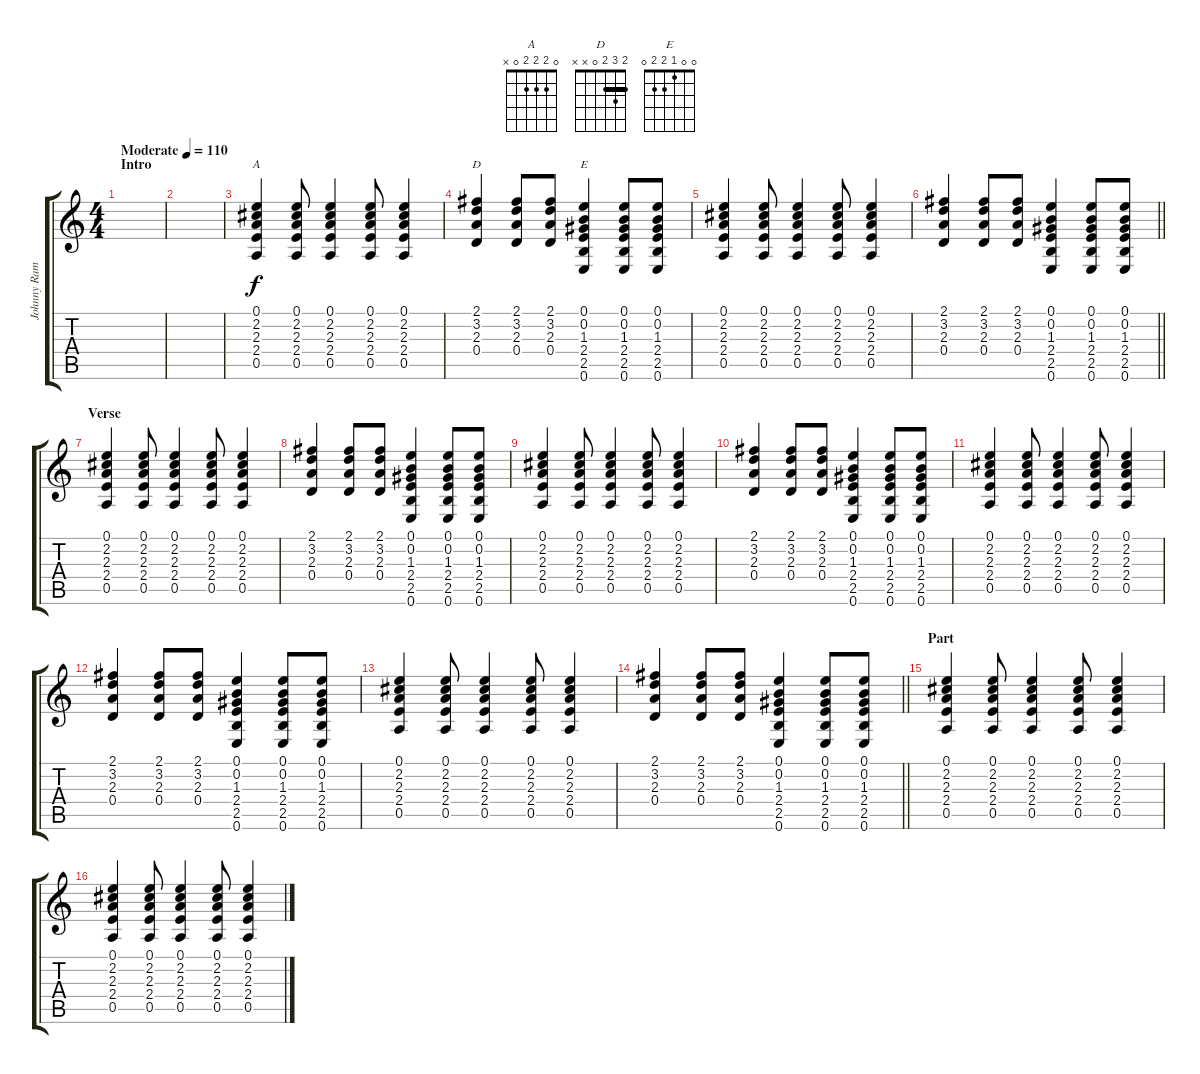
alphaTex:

\track ("Johnny Ramone-Guitar" "Johnny Ram") {instrument acousticguitarsteel}
\staff {score tabs}
\tuning (E4 B3 G3 D3 A2 E2) {hide}
\chord ("A" 0 2 2 2 0 x)
\chord ("D" 2 3 2 0 x x) {barre 2}
\chord ("E" 0 0 1 2 2 0)
\ts (4 4)
\section ("" "Intro")
\tempo (110 "Moderate")
\clef g2
\ks c
|
|
(0.1 2.2 2.3 2.4 0.5).4{ch "A"} (0.1 2.2 2.3 2.4 0.5).8 (0.1 2.2 2.3 2.4 0.5).4 (0.1 2.2 2.3 2.4 0.5).8 (0.1 2.2 2.3 2.4 0.5).4 |
(2.1 3.2 2.3 0.4).4{ch "D"} (2.1 3.2 2.3 0.4).8 (2.1 3.2 2.3 0.4).8 (0.1 0.2 1.3 2.4 2.5 0.6).4{ch "E"} (0.1 0.2 1.3 2.4 2.5 0.6).8 (0.1 0.2 1.3 2.4 2.5 0.6).8 |
(0.1 2.2 2.3 2.4 0.5).4 (0.1 2.2 2.3 2.4 0.5).8 (0.1 2.2 2.3 2.4 0.5).4 (0.1 2.2 2.3 2.4 0.5).8 (0.1 2.2 2.3 2.4 0.5).4 |
\barLineRight lightlight
(2.1 3.2 2.3 0.4).4 (2.1 3.2 2.3 0.4).8 (2.1 3.2 2.3 0.4).8 (0.1 0.2 1.3 2.4 2.5 0.6).4 (0.1 0.2 1.3 2.4 2.5 0.6).8 (0.1 0.2 1.3 2.4 2.5 0.6).8 |
\section ("" "Verse")
(0.1 2.2 2.3 2.4 0.5).4 (0.1 2.2 2.3 2.4 0.5).8 (0.1 2.2 2.3 2.4 0.5).4 (0.1 2.2 2.3 2.4 0.5).8 (0.1 2.2 2.3 2.4 0.5).4 |
(2.1 3.2 2.3 0.4).4 (2.1 3.2 2.3 0.4).8 (2.1 3.2 2.3 0.4).8 (0.1 0.2 1.3 2.4 2.5 0.6).4 (0.1 0.2 1.3 2.4 2.5 0.6).8 (0.1 0.2 1.3 2.4 2.5 0.6).8 |
(0.1 2.2 2.3 2.4 0.5).4 (0.1 2.2 2.3 2.4 0.5).8 (0.1 2.2 2.3 2.4 0.5).4 (0.1 2.2 2.3 2.4 0.5).8 (0.1 2.2 2.3 2.4 0.5).4 |
(2.1 3.2 2.3 0.4).4 (2.1 3.2 2.3 0.4).8 (2.1 3.2 2.3 0.4).8 (0.1 0.2 1.3 2.4 2.5 0.6).4 (0.1 0.2 1.3 2.4 2.5 0.6).8 (0.1 0.2 1.3 2.4 2.5 0.6).8 |
(0.1 2.2 2.3 2.4 0.5).4 (0.1 2.2 2.3 2.4 0.5).8 (0.1 2.2 2.3 2.4 0.5).4 (0.1 2.2 2.3 2.4 0.5).8 (0.1 2.2 2.3 2.4 0.5).4 |
(2.1 3.2 2.3 0.4).4 (2.1 3.2 2.3 0.4).8 (2.1 3.2 2.3 0.4).8 (0.1 0.2 1.3 2.4 2.5 0.6).4 (0.1 0.2 1.3 2.4 2.5 0.6).8 (0.1 0.2 1.3 2.4 2.5 0.6).8 |
(0.1 2.2 2.3 2.4 0.5).4 (0.1 2.2 2.3 2.4 0.5).8 (0.1 2.2 2.3 2.4 0.5).4 (0.1 2.2 2.3 2.4 0.5).8 (0.1 2.2 2.3 2.4 0.5).4 |
\barLineRight lightlight
(2.1 3.2 2.3 0.4).4 (2.1 3.2 2.3 0.4).8 (2.1 3.2 2.3 0.4).8 (0.1 0.2 1.3 2.4 2.5 0.6).4 (0.1 0.2 1.3 2.4 2.5 0.6).8 (0.1 0.2 1.3 2.4 2.5 0.6).8 |
\section ("" "Part")
(0.1 2.2 2.3 2.4 0.5).4 (0.1 2.2 2.3 2.4 0.5).8 (0.1 2.2 2.3 2.4 0.5).4 (0.1 2.2 2.3 2.4 0.5).8 (0.1 2.2 2.3 2.4 0.5).4 |
(0.1 2.2 2.3 2.4 0.5).4 (0.1 2.2 2.3 2.4 0.5).8 (0.1 2.2 2.3 2.4 0.5).4 (0.1 2.2 2.3 2.4 0.5).8 (0.1 2.2 2.3 2.4 0.5).4
